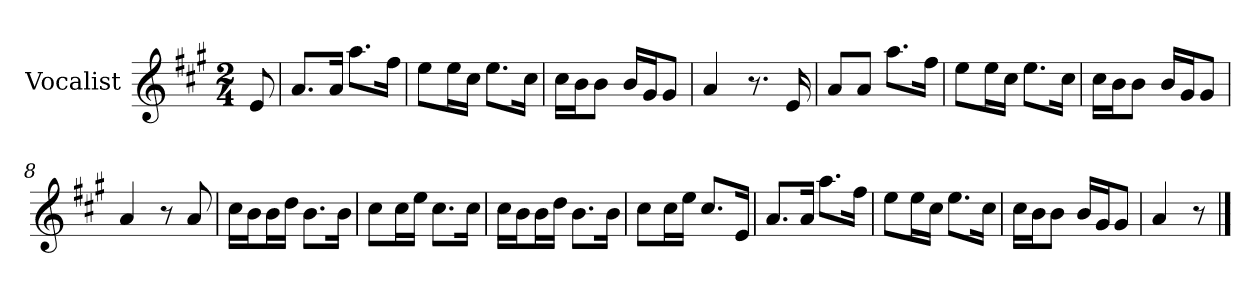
**kern
*part1
*staff1
*I"Vocalist
*k[f#c#g#]
*A:
*M2/4
=
8e
=1
8.aL
16aJk
8.aaL
16ff#Jk
=2
8eeL
16eeL
16cc#JJ
8.eeL
16cc#Jk
=3
16cc#LL
16bJ
8bJ
16bLL
16g#J
8g#J
=4
4a
8.r
16e
=5
8aL
8aJ
8.aaL
16ff#Jk
=6
8eeL
16eeL
16cc#JJ
8.eeL
16cc#Jk
=7
16cc#LL
16bJ
8bJ
16bLL
16g#J
8g#J
=8
4a
8r
8a
=9
16cc#LL
16bJ
16bL
16ddJJ
8.bL
16bJk
=10
8cc#L
16cc#L
16eeJJ
8.cc#L
16cc#Jk
=11
16cc#LL
16bJ
16bL
16ddJJ
8.bL
16bJk
=12
8cc#L
16cc#L
16eeJJ
8.cc#L
16eJk
=13
8.aL
16aJk
8.aaL
16ff#Jk
=14
8eeL
16eeL
16cc#JJ
8.eeL
16cc#Jk
=15
16cc#LL
16bJ
8bJ
16bLL
16g#J
8g#J
=16
4a
8r
==
*-
